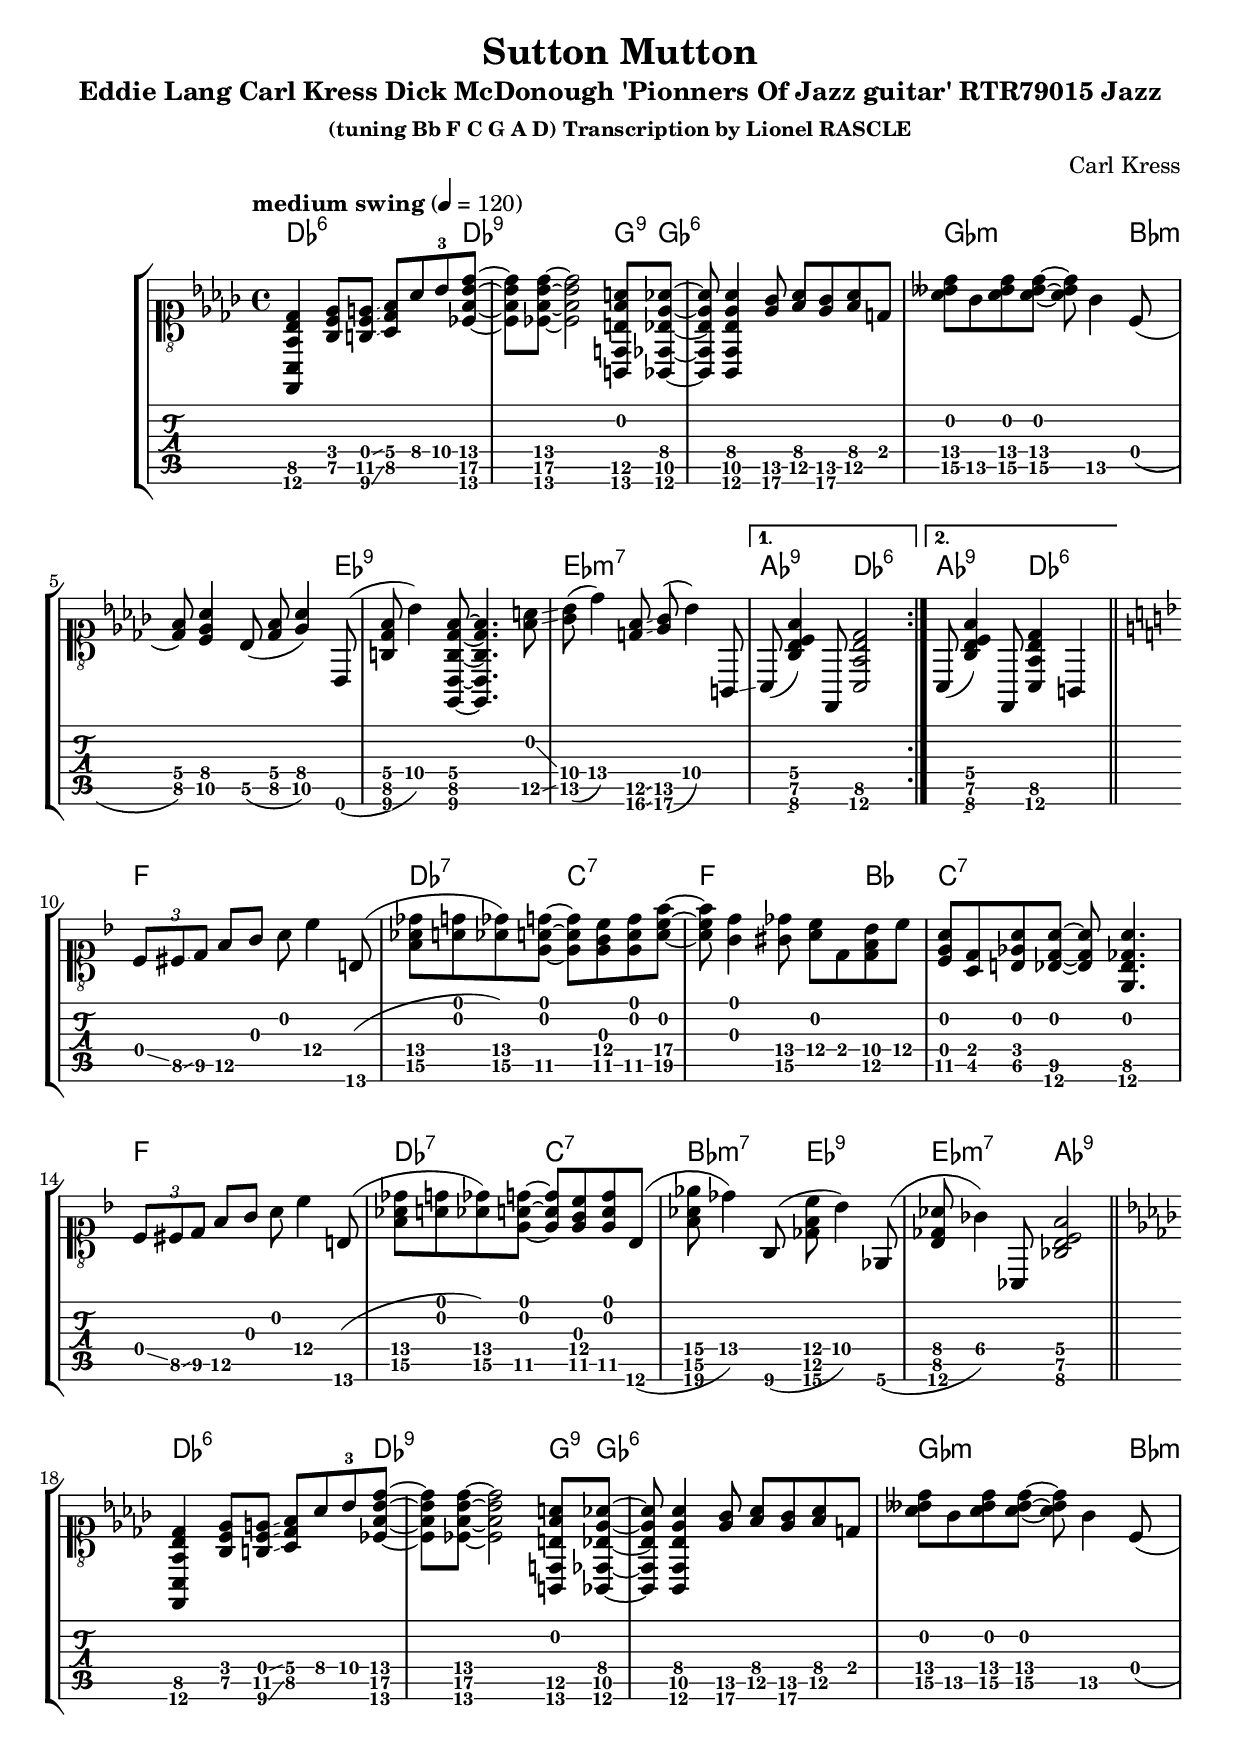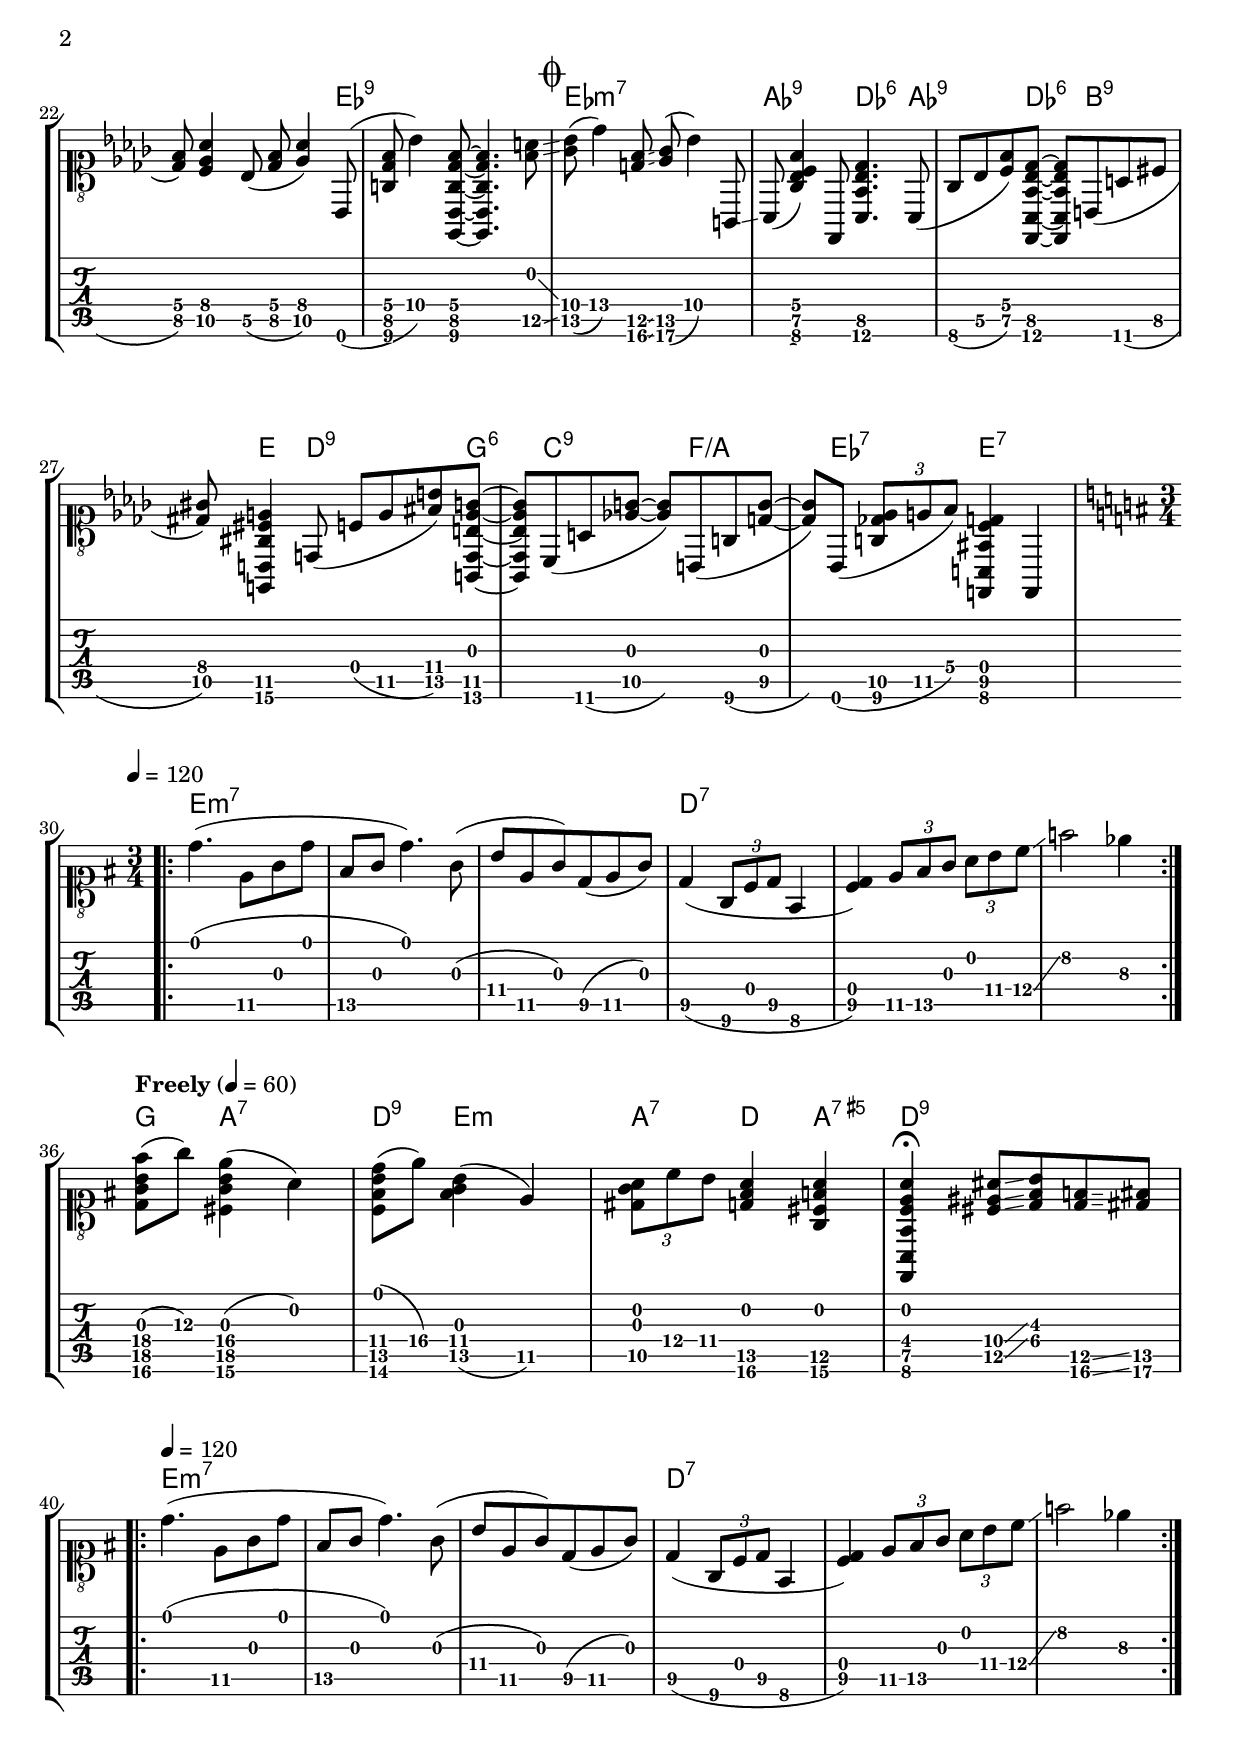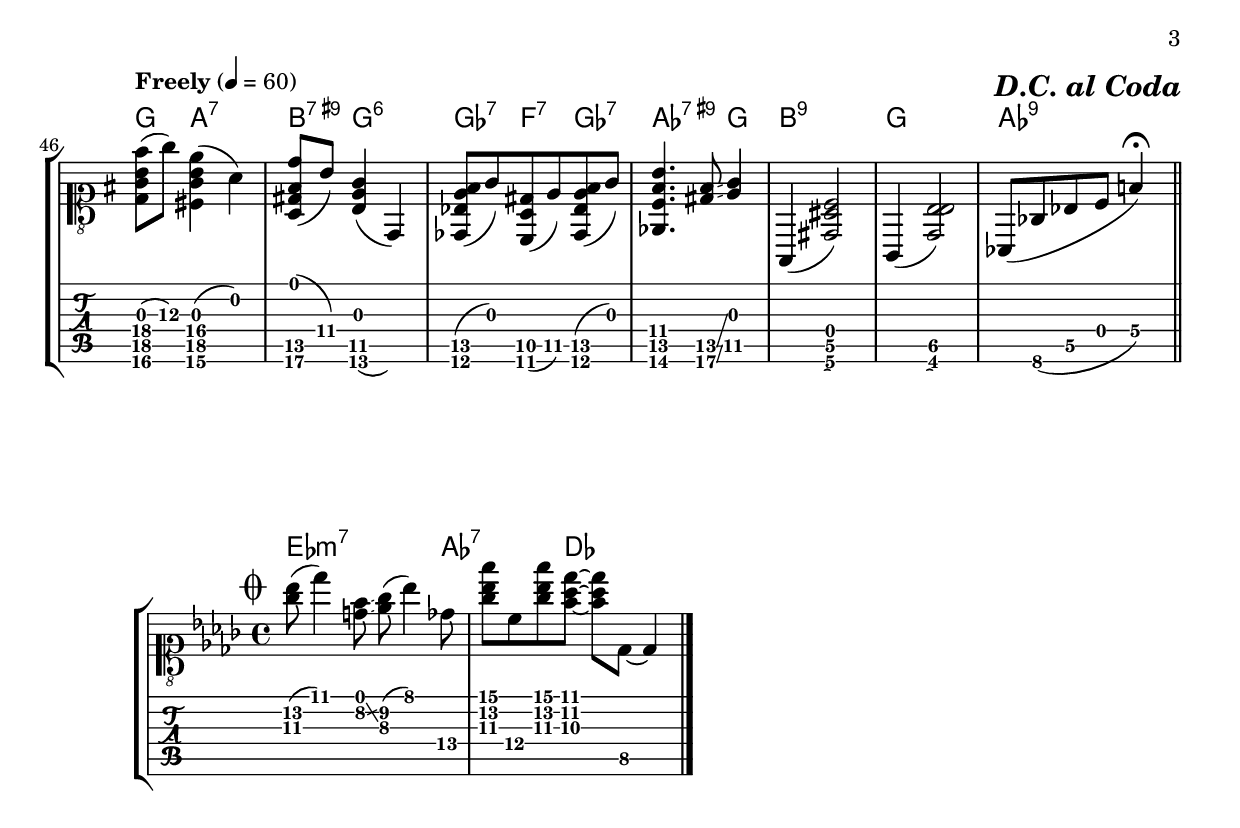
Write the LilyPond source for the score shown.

\version "2.14.2"
\header
{
title = "Sutton Mutton"
subtitle = "Eddie Lang Carl Kress Dick McDonough 'Pionners Of Jazz guitar' RTR79015 Jazz"
subsubtitle = "(tuning Bb F C G A D) Transcription by Lionel RASCLE"
composer = "Carl Kress"
}
 
accords = \chordmode
{
  des2.:6 s8 des:9 |
  s2. g8:9 ges:6 |
  s1 |
  ges2.:m s8 bes8:m |
  s2. s8 ees:9 |
  s1 |
  ees:m7 |
  aes2:9 des:6 |
  aes2:9 des:6 |
  %Partie B
  f1 |
  des2:7 c:7 |
  f2. bes4 |
  c1:7 |
  f |
  des2:7 c:7 |
  bes:m7 ees:9 |
  ees:m7 aes:9 |
  %RETOUR AU THEME
  des2.:6 s8 des:9 |
  s2. g8:9 ges:6 |
  s1 |
  ges2.:m s8 bes8:m |
  s2. s8 ees:9 |
  s1 |
  ees:m7 |
  aes2:9 des4.:6 aes8:9 |
  s4. des4:6 b4.:9 |
  s8 e4 d8:9 s4. g8:6 |
  s8 c2:9 f4./a |
  s8 ees4.:7 e2:7 |
  e2.:m7 |
  s |
  s |
  d:7 |
  s |
  s |
  g4 a2:7 |
  d4:9 e2:m |
  a4:7 d a:7.5+ |
  d2.:9 |
  e:m7 |
  s |
  s |
  d:7 |
  s |
  s |
  g4 a2:7 |
  b4:7.9+ g2:6 |
  ges4:7 f:7 ges:7 |
  aes2:7.9+ g4 |
  b2.:9 |
  g |
  aes:9 |
}

accordcoda = {
  \chordmode {
    ees2.:m7 s8 aes:7 |
    s4. des8 s2
  }
}

guitar =
{
  \set Staff.midiInstrument = "acoustic guitar (nylon)"
  \key des \major
  \tempo "medium swing" 4=120
  \relative
  {
    \repeat volta 2 {
    \set TabStaff.stringTunings = #`(,(ly:make-pitch 0 1 NATURAL) ,(ly:make-pitch -1 5 NATURAL) ,(ly:make-pitch -1 4 NATURAL) ,(ly:make-pitch -1 0 NATURAL) ,(ly:make-pitch -2 3 NATURAL) ,(ly:make-pitch -3 5 SHARP) )
    \set Staff.minimumFret = #2
    <des,, aes' f' bes des>4 <ges' c ees>8 
      \set Staff.minimumFret = #5
      <g c e> \glissando <aes des f> aes' bes-3 
      \set Staff.minimumFret = #10
      <ces, f bes des> ~ |
    <ces f bes des>8 <ces f bes des>8 ~ <ces f bes des>2
      \set Staff.minimumFret = #9
      <g, d' b' f' a>8
      \set Staff.minimumFret = #8
      <ges des' bes' ees aes> ~ |
    <ges des' bes' ees aes> <ges des' bes' ees aes>4 <ees'' ges>8 <f aes>
      <ees ges>8 <f aes> \set Staff.minimumFret = #0 d |
    \set Staff.minimumFret = #11
      <aes' beses des> ges <aes beses des> <aes beses des> ~ <aes beses des> ges4
      \set Staff.minimumFret = #4
      c,8( |
    \set Staff.minimumFret = #3
      <des f>) \set Staff.minimumFret = #5 <c ees aes>4
      \set Staff.minimumFret = #3 bes8( <des f>
      \set Staff.minimumFret = #6 <ees aes>4) \set Staff.minimumFret = #5 bes,8( |
    <g' des' f> bes'4) <ees,,, bes' g' des' f>8 ~ <ees bes' g' des' f>4. 
      \set Staff.minimumFret = #10 <f'' a>8 \glissando | 
    <ges bes>( des'4) \set Staff.minimumFret = #7 <d, f>8 \glissando <ees ges>(
      bes'4) \set Staff.minimumFret = #2 g,,8 \glissando |
    }
    \alternative {
      {\set Staff.minimumFret = # 3 aes8( <ges' bes c f>4) 
       des,8 <aes' f' bes des>2 |}
      {aes8( <ges' bes c f>4) des,8 <aes' f' bes des>4
        \set Staff.minimumFret = #2 g | \bar "||" \break}
    }
    %DEBUT THEME B
    \key f \major
    \set Staff.minimumFret = #5 \times 2/3 { c'8 \glissando cis \glissando 
      \set Staff.minimumFret = #7 d } f g a c4 \set Staff.minimumFret = #10 b,8(  |
    \set Staff.minimumFret = #9 <f' aes des> <a d> <aes des>) <e a d> ~ <e a d> 
      <e g c> <e a d> \set Staff.minimumFret = #14 <a c f> ~ |
    <a c f> \set Staff.minimumFret = #10 <g d'>4 <gis des'>8 <a c> 
      \set Staff.minimumFret = #0 d, \set Staff.minimumFret = #7 <d f bes> c' |
    \set Staff.minimumFret = #5 <c, e a> \set Staff.minimumFret = #0 <a d>
      \set Staff.minimumFret = #3 <b ees a> <bes d a'> ~ <bes d a'> <e, bes' des a'>4. |
      \set Staff.minimumFret = #5 \times 2/3 { c'8 \glissando cis \glissando 
      \set Staff.minimumFret = #7 d } f g a c4 \set Staff.minimumFret = #10 b,8(  |
    \set Staff.minimumFret = #9 <f' aes des> <a d> <aes des>) <e a d> ~ <e a d> 
      <e g c> <e a d> bes ( |
    <f' aes ees'> des'4 ) \set Staff.minimumFret = #6 g,,8( <des' f c'> bes'4)
      \set Staff.minimumFret = #3 ees,,8( |
    <bes' des aes'> ges'4) aes,,8 <ges' bes c f>2 | \break \bar "||"
    %RETOUR AU THEME A
    \key des \major
    \set Staff.minimumFret = #2
    <des, aes' f' bes des>4 <ges' c ees>8 
      \set Staff.minimumFret = #5
      <g c e> \glissando <aes des f> aes' bes-3 
      \set Staff.minimumFret = #10
      <ces, f bes des> ~ |
    <ces f bes des>8 <ces f bes des>8 ~ <ces f bes des>2
      \set Staff.minimumFret = #9
      <g, d' b' f' a>8
      \set Staff.minimumFret = #8
      <ges des' bes' ees aes> ~ |
    <ges des' bes' ees aes> <ges des' bes' ees aes>4 <ees'' ges>8 <f aes>
      <ees ges>8 <f aes> \set Staff.minimumFret = #0 d |
    \set Staff.minimumFret = #11
      <aes' beses des> ges <aes beses des> <aes beses des> ~ <aes beses des> ges4
      \set Staff.minimumFret = #4
      c,8( |
    \set Staff.minimumFret = #3
      <des f>) \set Staff.minimumFret = #5 <c ees aes>4
      \set Staff.minimumFret = #3 bes8( <des f>
      \set Staff.minimumFret = #6 <ees aes>4) \set Staff.minimumFret = #5 bes,8( |
    <g' des' f> bes'4) <ees,,, bes' g' des' f>8 ~ <ees bes' g' des' f>4. 
      \set Staff.minimumFret = #10 <f'' a>8 \glissando |
      \mark \markup { \musicglyph #"scripts.coda" }
    <ges bes>( des'4) \set Staff.minimumFret = #7 <d, f>8 \glissando <ees ges>(
      bes'4) \set Staff.minimumFret = #2 g,,8 \glissando |
    \set Staff.minimumFret = # 3 aes8( <ges' bes c f>4) 
      des,8 <aes' f' bes des>4. aes8 ( |
    ges' bes <c f>) <des,, aes' f' bes des> ~ <des aes' f' bes des> 
      \set Staff.minimumFret = #6 b'( a' cis |
    <dis gis>) <e,, b' gis' cis e>4 
      \set Staff.minimumFret = #9 
      d'8( c' e <fis b>) <g,, d' b' e g> ~ |
    <g d' b' e g> \set Staff.minimumFret = #7 c( a' <ees' g> ~ <ees g> )
      \set Staff.minimumFret = #6 b,( g' <d' g> ~ |
    <d g> ) \set Staff.minimumFret = #5 bes,( \times 2/3 {<g' des' ees> e' f)}
    \set Staff.minimumFret = #4 <d,, a' fis' c' d>4 d | \break
    %Partie C
    \time 3/4
    \key g \major
    \set Staff.minimumFret = #9
    \tempo 4 = 120
    \repeat volta 2 {
      d'''4.( e,8 g d' |
      fis, g d'4.) g,8( |
      b e, g) \set Staff.minimumFret = #6 d( e \set Staff.minimumFret = #5  g) |
      d4( \times 2/3 { g,8 c d } fis,4 <c' d>) 
         \set Staff.minimumFret = #7 \times 2/3 {e8 fis g} \times 2/3 {a b c\glissando} |
      f2 ees4 |} \break
    \set Staff.minimumFret = #12
    \tempo "Freely" 4 = 60
      <d, g b fis'>8( g') <cis,, g' b e>4( a') |
    \set Staff.minimumFret = #11
      <c, fis b d>8( e')
      \set Staff.minimumFret = #9 <fis, g b>4( e) |
    \set Staff.minimumFret = #7 \times 2/3 {<dis g a>8 c' b } <d, fis a>4
       \set Staff.minimumFret = #6 <g, cis f a>4 |
    \set Staff.minimumFret = #4 <d, a' fis' c' e a>4 \fermata
       \set Staff.minimumFret = #4 <cis'' eis ais>8 \glissando <d fis b>
       \set Staff.minimumFret = #7 <d f> \glissando <dis fis>| \break
       \tempo 4 = 120
    \repeat volta 2 {
      d'4.( e,8 g d' |
      fis, g d'4.) g,8( |
      b e, g) \set Staff.minimumFret = #6 d( e \set Staff.minimumFret = #5  g) |
      d4( \times 2/3 { g,8 c d } fis,4 <c' d>) 
         \set Staff.minimumFret = #7 \times 2/3 {e8 fis g} \times 2/3 {a b c\glissando} |
      f2 ees4 |} \break
    \set Staff.minimumFret = #12
    \tempo "Freely" 4 = 60
      <d, g b fis'>8( g') <cis,, g' b e>4( a') |
    \set Staff.minimumFret = #8
      <a, dis fis d'>8( b') \set Staff.minimumFret = #9 <b, e g>4( d,) |
    \set Staff.minimumFret = #8
    <des bes' e fis>8( g') \set Staff.minimumFret = #7 <c,, a' dis>( e')
      \set Staff.minimumFret = #8 <des, bes' e fis>8( g') |
    \set Staff.minimumFret = #10
      <ees, c' fis b>4. \set Staff.minimumFret = #8 <dis' fis>8 \glissando <e g>4 | 
    \set Staff.minimumFret = #1
      fis,,( <dis' ais' c>2) |
    \set Staff.minimumFret = #2
      g,4( <d' b' b>2) |
    \set Staff.minimumFret = #3
      aes8( ges' bes \mark \markup { \italic \bold "D.C. al Coda" } c f4)\fermata \bar "||" \break
  }
}

gtrcoda = {
  \set TabStaff.stringTunings = #`(,(ly:make-pitch 0 1 NATURAL) ,(ly:make-pitch -1 5 NATURAL) ,(ly:make-pitch -1 4 NATURAL) ,(ly:make-pitch -1 0 NATURAL) ,(ly:make-pitch -2 3 NATURAL) ,(ly:make-pitch -3 5 SHARP) )
  \relative {
    \set Staff.minimumFret = #10
    \time 4/4
    \key des \major
    \mark \markup { \musicglyph #"scripts.coda" }
      <ges' bes>8( des'4) \set Staff.minimumFret = #6 <d, f>8 \glissando <ees ges>(
      bes'4) \set Staff.minimumFret = #11 des,8 |
      <ges bes f'> c, <ges' bes f'> \set Staff.minimumFret = #10 <f aes des> ~
      <f aes des> \set Staff.minimumFret = #8 des, ~ des4 | \bar "|."
  }
}

\score {
  <<
\new StaffGroup<<
\new ChordNames \accords
\new Staff{ \clef "soprano_8" \guitar }
\new TabStaff { \guitar }
>>
  >>

\layout {}
}

\score {
  <<
\new StaffGroup<<
\new ChordNames \accordcoda
\new Staff{ \clef "soprano_8" \gtrcoda }
\new TabStaff { \gtrcoda }
>>
  >>

\layout {}
}

\score {
  \new Staff { \unfoldRepeats \guitar }
  
  \midi {}
}